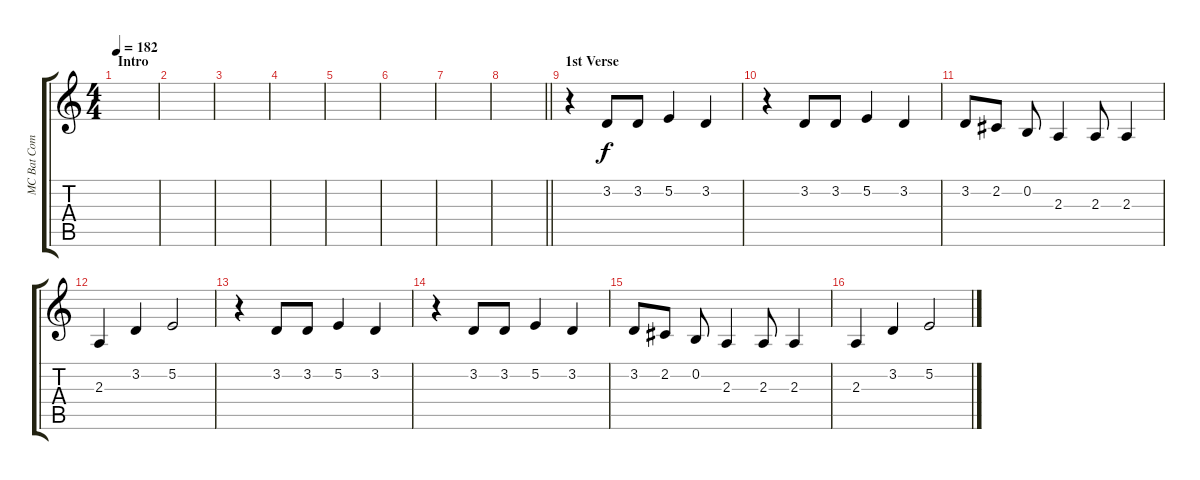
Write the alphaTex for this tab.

\track ("MC Bat Comander (Vox)" "MC Bat Com") {instrument altosax}
\staff {score tabs}
\tuning (E4 B3 G3 D3 A2 E2) {hide}
\ts (4 4)
\section ("" "Intro")
\tempo 182
\clef g2
\ks c
|
|
|
|
|
|
|
\barLineRight lightlight
|
\section ("" "1st Verse")
r.4 3.2.8 3.2.8 5.2.4 3.2.4 |
r.4 3.2.8 3.2.8 5.2.4 3.2.4 |
3.2.8 2.2.8 0.2.8 2.3.4 2.3.8 2.3.4 |
2.3.4 3.2.4 5.2.2 |
r.4 3.2.8 3.2.8 5.2.4 3.2.4 |
r.4 3.2.8 3.2.8 5.2.4 3.2.4 |
3.2.8 2.2.8 0.2.8 2.3.4 2.3.8 2.3.4 |
2.3.4 3.2.4 5.2.2
